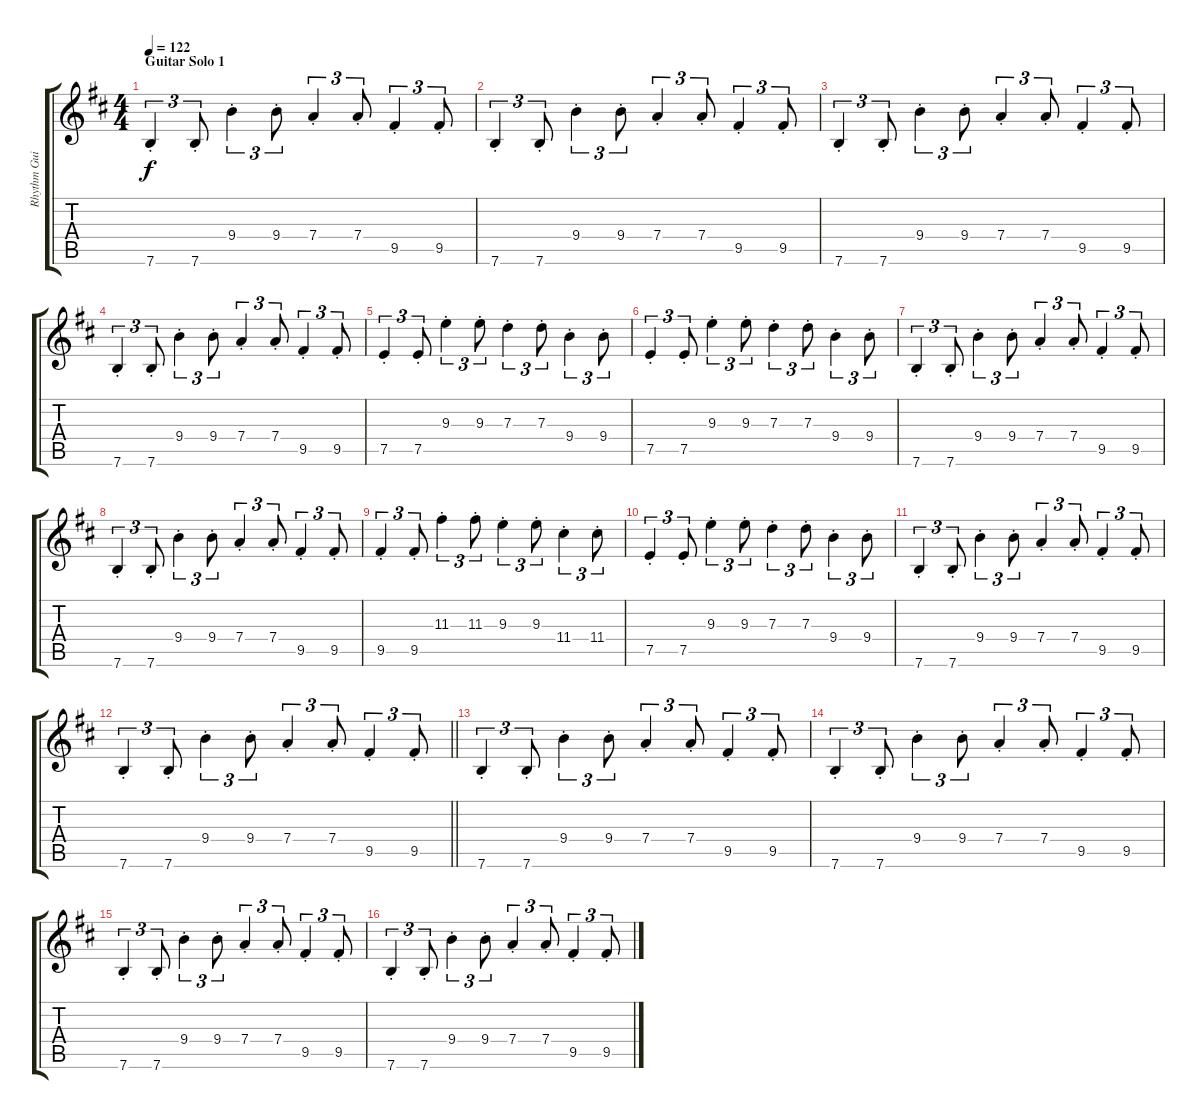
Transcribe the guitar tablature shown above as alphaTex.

\track ("Rhythm Guitar 1" "Rhythm Gui") {instrument electricguitarclean}
\staff {score tabs}
\tuning (E4 B3 G3 D3 A2 E2) {hide}
\ts (4 4)
\section ("" "Guitar Solo 1")
\tempo 122
\clef g2
\ks bminor
7.6{st}.4{tu (3 2) dy f} 7.6{st}.8{tu (3 2)} 9.4{st}.4{tu (3 2)} 9.4{st}.8{tu (3 2)} 7.4{st}.4{tu (3 2)} 7.4{st}.8{tu (3 2)} 9.5{st}.4{tu (3 2)} 9.5{st}.8{tu (3 2)} |
7.6{st}.4{tu (3 2)} 7.6{st}.8{tu (3 2)} 9.4{st}.4{tu (3 2)} 9.4{st}.8{tu (3 2)} 7.4{st}.4{tu (3 2)} 7.4{st}.8{tu (3 2)} 9.5{st}.4{tu (3 2)} 9.5{st}.8{tu (3 2)} |
7.6{st}.4{tu (3 2)} 7.6{st}.8{tu (3 2)} 9.4{st}.4{tu (3 2)} 9.4{st}.8{tu (3 2)} 7.4{st}.4{tu (3 2)} 7.4{st}.8{tu (3 2)} 9.5{st}.4{tu (3 2)} 9.5{st}.8{tu (3 2)} |
7.6{st}.4{tu (3 2)} 7.6{st}.8{tu (3 2)} 9.4{st}.4{tu (3 2)} 9.4{st}.8{tu (3 2)} 7.4{st}.4{tu (3 2)} 7.4{st}.8{tu (3 2)} 9.5{st}.4{tu (3 2)} 9.5{st}.8{tu (3 2)} |
7.5{st}.4{tu (3 2)} 7.5{st}.8{tu (3 2)} 9.3{st}.4{tu (3 2)} 9.3{st}.8{tu (3 2)} 7.3{st}.4{tu (3 2)} 7.3{st}.8{tu (3 2)} 9.4{st}.4{tu (3 2)} 9.4{st}.8{tu (3 2)} |
7.5{st}.4{tu (3 2)} 7.5{st}.8{tu (3 2)} 9.3{st}.4{tu (3 2)} 9.3{st}.8{tu (3 2)} 7.3{st}.4{tu (3 2)} 7.3{st}.8{tu (3 2)} 9.4{st}.4{tu (3 2)} 9.4{st}.8{tu (3 2)} |
7.6{st}.4{tu (3 2)} 7.6{st}.8{tu (3 2)} 9.4{st}.4{tu (3 2)} 9.4{st}.8{tu (3 2)} 7.4{st}.4{tu (3 2)} 7.4{st}.8{tu (3 2)} 9.5{st}.4{tu (3 2)} 9.5{st}.8{tu (3 2)} |
7.6{st}.4{tu (3 2)} 7.6{st}.8{tu (3 2)} 9.4{st}.4{tu (3 2)} 9.4{st}.8{tu (3 2)} 7.4{st}.4{tu (3 2)} 7.4{st}.8{tu (3 2)} 9.5{st}.4{tu (3 2)} 9.5{st}.8{tu (3 2)} |
9.5{st}.4{tu (3 2)} 9.5{st}.8{tu (3 2)} 11.3{st}.4{tu (3 2)} 11.3{st}.8{tu (3 2)} 9.3{st}.4{tu (3 2)} 9.3{st}.8{tu (3 2)} 11.4{st}.4{tu (3 2)} 11.4{st}.8{tu (3 2)} |
7.5{st}.4{tu (3 2)} 7.5{st}.8{tu (3 2)} 9.3{st}.4{tu (3 2)} 9.3{st}.8{tu (3 2)} 7.3{st}.4{tu (3 2)} 7.3{st}.8{tu (3 2)} 9.4{st}.4{tu (3 2)} 9.4{st}.8{tu (3 2)} |
7.6{st}.4{tu (3 2)} 7.6{st}.8{tu (3 2)} 9.4{st}.4{tu (3 2)} 9.4{st}.8{tu (3 2)} 7.4{st}.4{tu (3 2)} 7.4{st}.8{tu (3 2)} 9.5{st}.4{tu (3 2)} 9.5{st}.8{tu (3 2)} |
\barLineRight lightlight
7.6{st}.4{tu (3 2)} 7.6{st}.8{tu (3 2)} 9.4{st}.4{tu (3 2)} 9.4{st}.8{tu (3 2)} 7.4{st}.4{tu (3 2)} 7.4{st}.8{tu (3 2)} 9.5{st}.4{tu (3 2)} 9.5{st}.8{tu (3 2)} |
7.6{st}.4{tu (3 2)} 7.6{st}.8{tu (3 2)} 9.4{st}.4{tu (3 2)} 9.4{st}.8{tu (3 2)} 7.4{st}.4{tu (3 2)} 7.4{st}.8{tu (3 2)} 9.5{st}.4{tu (3 2)} 9.5{st}.8{tu (3 2)} |
7.6{st}.4{tu (3 2)} 7.6{st}.8{tu (3 2)} 9.4{st}.4{tu (3 2)} 9.4{st}.8{tu (3 2)} 7.4{st}.4{tu (3 2)} 7.4{st}.8{tu (3 2)} 9.5{st}.4{tu (3 2)} 9.5{st}.8{tu (3 2)} |
7.6{st}.4{tu (3 2)} 7.6{st}.8{tu (3 2)} 9.4{st}.4{tu (3 2)} 9.4{st}.8{tu (3 2)} 7.4{st}.4{tu (3 2)} 7.4{st}.8{tu (3 2)} 9.5{st}.4{tu (3 2)} 9.5{st}.8{tu (3 2)} |
7.6{st}.4{tu (3 2)} 7.6{st}.8{tu (3 2)} 9.4{st}.4{tu (3 2)} 9.4{st}.8{tu (3 2)} 7.4{st}.4{tu (3 2)} 7.4{st}.8{tu (3 2)} 9.5{st}.4{tu (3 2)} 9.5{st}.8{tu (3 2)}
